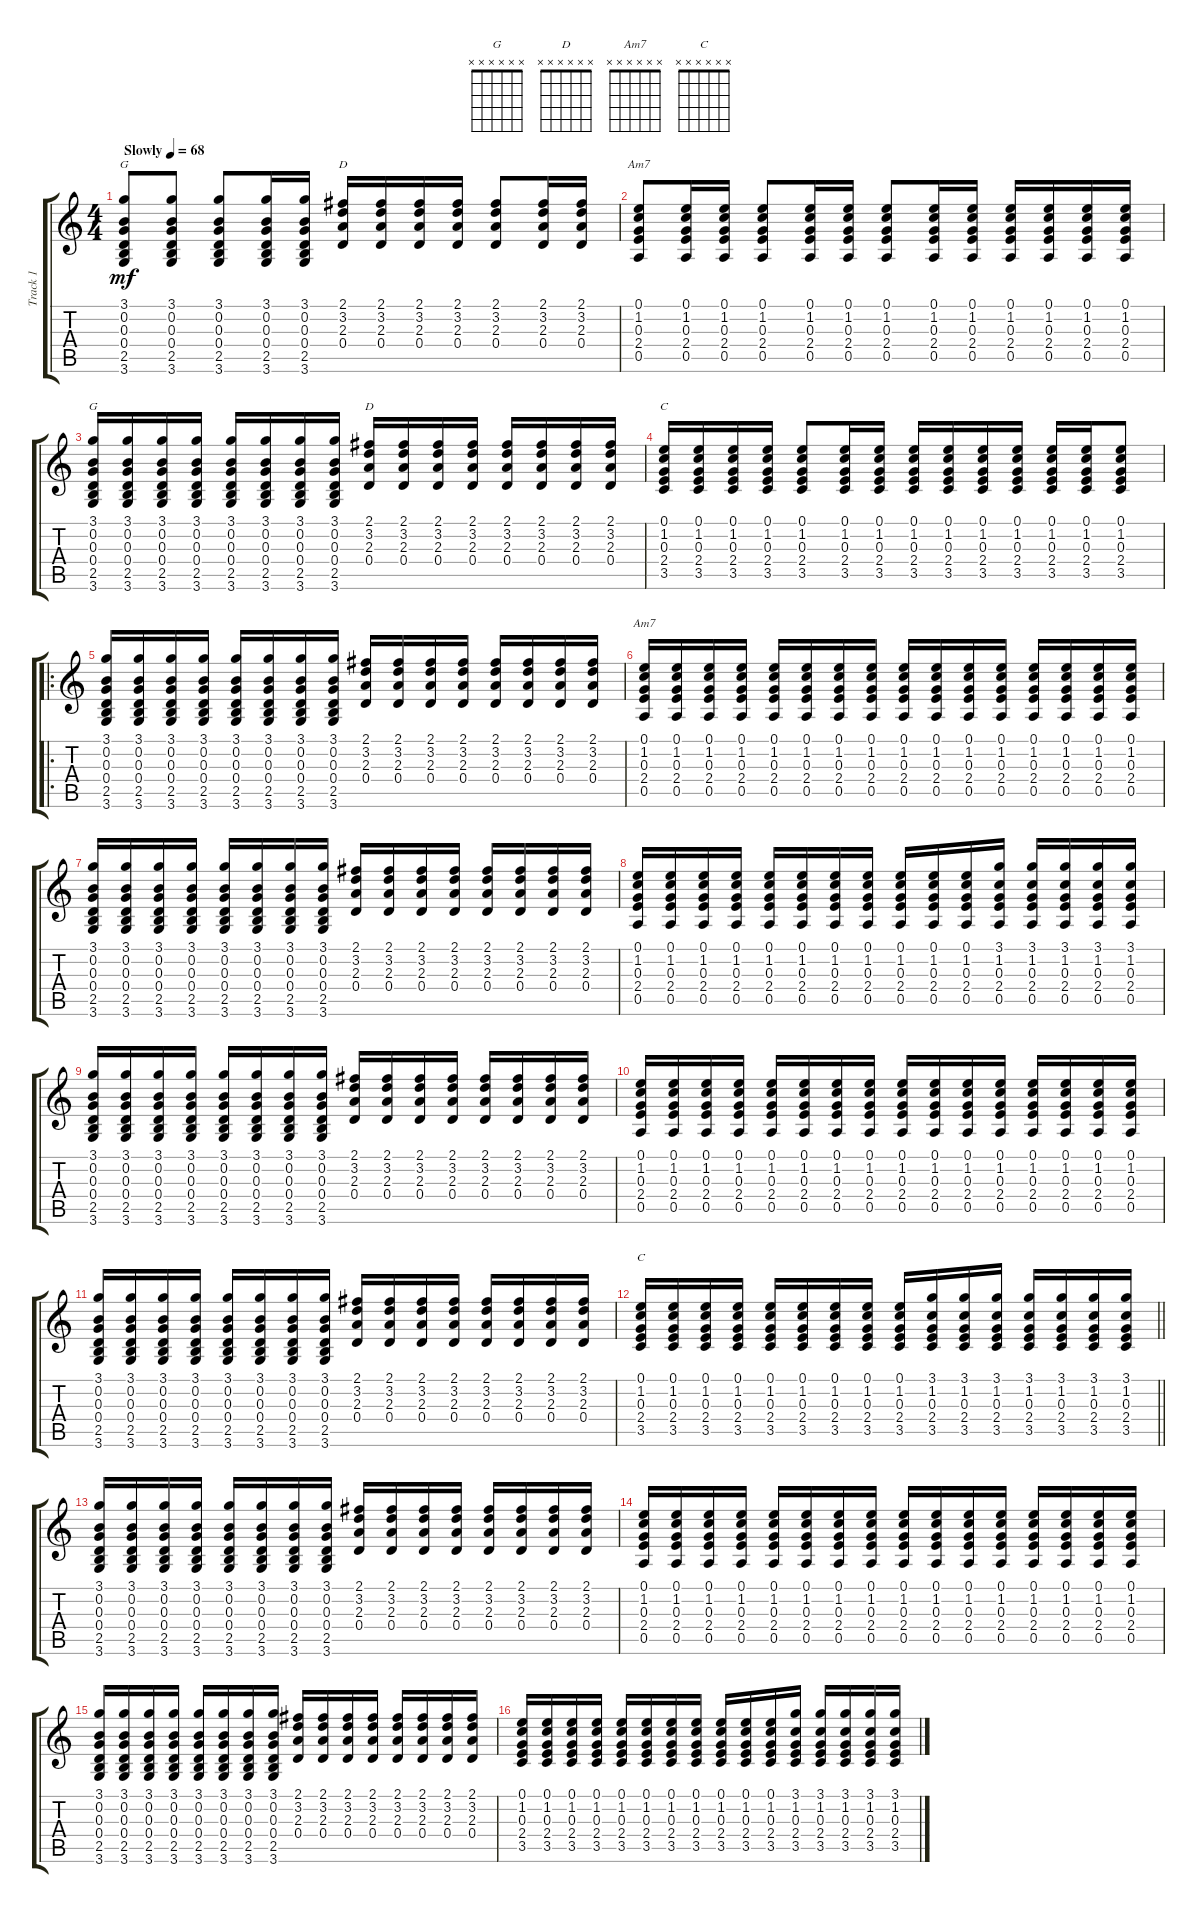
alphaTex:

\track ("Track 1" "Track 1") {instrument acousticguitarsteel}
\staff {score tabs}
\tuning (E4 B3 G3 D3 A2 E2) {hide}
\chord ("G" 3 3 0 0 2 3) {barre 3}
\chord ("D" 2 3 2 0 x x) {barre 2}
\chord ("Am7" 0 1 0 2 0 x)
\chord ("G" x x x x x x)
\chord ("D" x x x x x x)
\chord ("C" 0 1 0 2 3 x)
\chord ("Am7" x x x x x x)
\chord ("C" x x x x x x)
\ts (4 4)
\tempo (68 "Slowly")
\clef g2
\ks c
(3.1 0.2 0.3 0.4 2.5 3.6).8{ch "G" dy mf instrument acousticguitarsteel} (3.1 0.2 0.3 0.4 2.5 3.6).8 (3.1 0.2 0.3 0.4 2.5 3.6).8 (3.1 0.2 0.3 0.4 2.5 3.6).16 (3.1 0.2 0.3 0.4 2.5 3.6).16 (2.1 3.2 2.3 0.4).16{ch "D"} (2.1 3.2 2.3 0.4).16 (2.1 3.2 2.3 0.4).16 (2.1 3.2 2.3 0.4).16 (2.1 3.2 2.3 0.4).8 (2.1 3.2 2.3 0.4).16 (2.1 3.2 2.3 0.4).16 |
(0.1 1.2 0.3 2.4 0.5).8{ch "Am7"} (0.1 1.2 0.3 2.4 0.5).16 (0.1 1.2 0.3 2.4 0.5).16 (0.1 1.2 0.3 2.4 0.5).8 (0.1 1.2 0.3 2.4 0.5).16 (0.1 1.2 0.3 2.4 0.5).16 (0.1 1.2 0.3 2.4 0.5).8 (0.1 1.2 0.3 2.4 0.5).16 (0.1 1.2 0.3 2.4 0.5).16 (0.1 1.2 0.3 2.4 0.5).16 (0.1 1.2 0.3 2.4 0.5).16 (0.1 1.2 0.3 2.4 0.5).16 (0.1 1.2 0.3 2.4 0.5).16 |
(3.1 0.2 0.3 0.4 2.5 3.6).16{ch "G"} (3.1 0.2 0.3 0.4 2.5 3.6).16 (3.1 0.2 0.3 0.4 2.5 3.6).16 (3.1 0.2 0.3 0.4 2.5 3.6).16 (3.1 0.2 0.3 0.4 2.5 3.6).16 (3.1 0.2 0.3 0.4 2.5 3.6).16 (3.1 0.2 0.3 0.4 2.5 3.6).16 (3.1 0.2 0.3 0.4 2.5 3.6).16 (2.1 3.2 2.3 0.4).16{ch "D"} (2.1 3.2 2.3 0.4).16 (2.1 3.2 2.3 0.4).16 (2.1 3.2 2.3 0.4).16 (2.1 3.2 2.3 0.4).16 (2.1 3.2 2.3 0.4).16 (2.1 3.2 2.3 0.4).16 (2.1 3.2 2.3 0.4).16 |
(0.1 1.2 0.3 2.4 3.5).16{ch "C"} (0.1 1.2 0.3 2.4 3.5).16 (0.1 1.2 0.3 2.4 3.5).16 (0.1 1.2 0.3 2.4 3.5).16 (0.1 1.2 0.3 2.4 3.5).8 (0.1 1.2 0.3 2.4 3.5).16 (0.1 1.2 0.3 2.4 3.5).16 (0.1 1.2 0.3 2.4 3.5).16 (0.1 1.2 0.3 2.4 3.5).16 (0.1 1.2 0.3 2.4 3.5).16 (0.1 1.2 0.3 2.4 3.5).16 (0.1 1.2 0.3 2.4 3.5).16 (0.1 1.2 0.3 2.4 3.5).16 (0.1 1.2 0.3 2.4 3.5).8 |
\ro
(3.1 0.2 0.3 0.4 2.5 3.6).16 (3.1 0.2 0.3 0.4 2.5 3.6).16 (3.1 0.2 0.3 0.4 2.5 3.6).16 (3.1 0.2 0.3 0.4 2.5 3.6).16 (3.1 0.2 0.3 0.4 2.5 3.6).16 (3.1 0.2 0.3 0.4 2.5 3.6).16 (3.1 0.2 0.3 0.4 2.5 3.6).16 (3.1 0.2 0.3 0.4 2.5 3.6).16 (2.1 3.2 2.3 0.4).16 (2.1 3.2 2.3 0.4).16 (2.1 3.2 2.3 0.4).16 (2.1 3.2 2.3 0.4).16 (2.1 3.2 2.3 0.4).16 (2.1 3.2 2.3 0.4).16 (2.1 3.2 2.3 0.4).16 (2.1 3.2 2.3 0.4).16 |
(0.1 1.2 0.3 2.4 0.5).16{ch "Am7"} (0.1 1.2 0.3 2.4 0.5).16 (0.1 1.2 0.3 2.4 0.5).16 (0.1 1.2 0.3 2.4 0.5).16 (0.1 1.2 0.3 2.4 0.5).16 (0.1 1.2 0.3 2.4 0.5).16 (0.1 1.2 0.3 2.4 0.5).16 (0.1 1.2 0.3 2.4 0.5).16 (0.1 1.2 0.3 2.4 0.5).16 (0.1 1.2 0.3 2.4 0.5).16 (0.1 1.2 0.3 2.4 0.5).16 (0.1 1.2 0.3 2.4 0.5).16 (0.1 1.2 0.3 2.4 0.5).16 (0.1 1.2 0.3 2.4 0.5).16 (0.1 1.2 0.3 2.4 0.5).16 (0.1 1.2 0.3 2.4 0.5).16 |
(3.1 0.2 0.3 0.4 2.5 3.6).16 (3.1 0.2 0.3 0.4 2.5 3.6).16 (3.1 0.2 0.3 0.4 2.5 3.6).16 (3.1 0.2 0.3 0.4 2.5 3.6).16 (3.1 0.2 0.3 0.4 2.5 3.6).16 (3.1 0.2 0.3 0.4 2.5 3.6).16 (3.1 0.2 0.3 0.4 2.5 3.6).16 (3.1 0.2 0.3 0.4 2.5 3.6).16 (2.1 3.2 2.3 0.4).16 (2.1 3.2 2.3 0.4).16 (2.1 3.2 2.3 0.4).16 (2.1 3.2 2.3 0.4).16 (2.1 3.2 2.3 0.4).16 (2.1 3.2 2.3 0.4).16 (2.1 3.2 2.3 0.4).16 (2.1 3.2 2.3 0.4).16 |
(0.1 1.2 0.3 2.4 0.5).16 (0.1 1.2 0.3 2.4 0.5).16 (0.1 1.2 0.3 2.4 0.5).16 (0.1 1.2 0.3 2.4 0.5).16 (0.1 1.2 0.3 2.4 0.5).16 (0.1 1.2 0.3 2.4 0.5).16 (0.1 1.2 0.3 2.4 0.5).16 (0.1 1.2 0.3 2.4 0.5).16 (0.1 1.2 0.3 2.4 0.5).16 (0.1 1.2 0.3 2.4 0.5).16 (0.1 1.2 0.3 2.4 0.5).16 (3.1 1.2 0.3 2.4 0.5).16 (3.1 1.2 0.3 2.4 0.5).16 (3.1 1.2 0.3 2.4 0.5).16 (3.1 1.2 0.3 2.4 0.5).16 (3.1 1.2 0.3 2.4 0.5).16 |
(3.1 0.2 0.3 0.4 2.5 3.6).16 (3.1 0.2 0.3 0.4 2.5 3.6).16 (3.1 0.2 0.3 0.4 2.5 3.6).16 (3.1 0.2 0.3 0.4 2.5 3.6).16 (3.1 0.2 0.3 0.4 2.5 3.6).16 (3.1 0.2 0.3 0.4 2.5 3.6).16 (3.1 0.2 0.3 0.4 2.5 3.6).16 (3.1 0.2 0.3 0.4 2.5 3.6).16 (2.1 3.2 2.3 0.4).16 (2.1 3.2 2.3 0.4).16 (2.1 3.2 2.3 0.4).16 (2.1 3.2 2.3 0.4).16 (2.1 3.2 2.3 0.4).16 (2.1 3.2 2.3 0.4).16 (2.1 3.2 2.3 0.4).16 (2.1 3.2 2.3 0.4).16 |
(0.1 1.2 0.3 2.4 0.5).16 (0.1 1.2 0.3 2.4 0.5).16 (0.1 1.2 0.3 2.4 0.5).16 (0.1 1.2 0.3 2.4 0.5).16 (0.1 1.2 0.3 2.4 0.5).16 (0.1 1.2 0.3 2.4 0.5).16 (0.1 1.2 0.3 2.4 0.5).16 (0.1 1.2 0.3 2.4 0.5).16 (0.1 1.2 0.3 2.4 0.5).16 (0.1 1.2 0.3 2.4 0.5).16 (0.1 1.2 0.3 2.4 0.5).16 (0.1 1.2 0.3 2.4 0.5).16 (0.1 1.2 0.3 2.4 0.5).16 (0.1 1.2 0.3 2.4 0.5).16 (0.1 1.2 0.3 2.4 0.5).16 (0.1 1.2 0.3 2.4 0.5).16 |
(3.1 0.2 0.3 0.4 2.5 3.6).16 (3.1 0.2 0.3 0.4 2.5 3.6).16 (3.1 0.2 0.3 0.4 2.5 3.6).16 (3.1 0.2 0.3 0.4 2.5 3.6).16 (3.1 0.2 0.3 0.4 2.5 3.6).16 (3.1 0.2 0.3 0.4 2.5 3.6).16 (3.1 0.2 0.3 0.4 2.5 3.6).16 (3.1 0.2 0.3 0.4 2.5 3.6).16 (2.1 3.2 2.3 0.4).16 (2.1 3.2 2.3 0.4).16 (2.1 3.2 2.3 0.4).16 (2.1 3.2 2.3 0.4).16 (2.1 3.2 2.3 0.4).16 (2.1 3.2 2.3 0.4).16 (2.1 3.2 2.3 0.4).16 (2.1 3.2 2.3 0.4).16 |
\barLineRight lightlight
(0.1 1.2 0.3 2.4 3.5).16{ch "C"} (0.1 1.2 0.3 2.4 3.5).16 (0.1 1.2 0.3 2.4 3.5).16 (0.1 1.2 0.3 2.4 3.5).16 (0.1 1.2 0.3 2.4 3.5).16 (0.1 1.2 0.3 2.4 3.5).16 (0.1 1.2 0.3 2.4 3.5).16 (0.1 1.2 0.3 2.4 3.5).16 (0.1 1.2 0.3 2.4 3.5).16 (3.1 1.2 0.3 2.4 3.5).16 (3.1 1.2 0.3 2.4 3.5).16 (3.1 1.2 0.3 2.4 3.5).16 (3.1 1.2 0.3 2.4 3.5).16 (3.1 1.2 0.3 2.4 3.5).16 (3.1 1.2 0.3 2.4 3.5).16 (3.1 1.2 0.3 2.4 3.5).16 |
(3.1 0.2 0.3 0.4 2.5 3.6).16 (3.1 0.2 0.3 0.4 2.5 3.6).16 (3.1 0.2 0.3 0.4 2.5 3.6).16 (3.1 0.2 0.3 0.4 2.5 3.6).16 (3.1 0.2 0.3 0.4 2.5 3.6).16 (3.1 0.2 0.3 0.4 2.5 3.6).16 (3.1 0.2 0.3 0.4 2.5 3.6).16 (3.1 0.2 0.3 0.4 2.5 3.6).16 (2.1 3.2 2.3 0.4).16 (2.1 3.2 2.3 0.4).16 (2.1 3.2 2.3 0.4).16 (2.1 3.2 2.3 0.4).16 (2.1 3.2 2.3 0.4).16 (2.1 3.2 2.3 0.4).16 (2.1 3.2 2.3 0.4).16 (2.1 3.2 2.3 0.4).16 |
(0.1 1.2 0.3 2.4 0.5).16 (0.1 1.2 0.3 2.4 0.5).16 (0.1 1.2 0.3 2.4 0.5).16 (0.1 1.2 0.3 2.4 0.5).16 (0.1 1.2 0.3 2.4 0.5).16 (0.1 1.2 0.3 2.4 0.5).16 (0.1 1.2 0.3 2.4 0.5).16 (0.1 1.2 0.3 2.4 0.5).16 (0.1 1.2 0.3 2.4 0.5).16 (0.1 1.2 0.3 2.4 0.5).16 (0.1 1.2 0.3 2.4 0.5).16 (0.1 1.2 0.3 2.4 0.5).16 (0.1 1.2 0.3 2.4 0.5).16 (0.1 1.2 0.3 2.4 0.5).16 (0.1 1.2 0.3 2.4 0.5).16 (0.1 1.2 0.3 2.4 0.5).16 |
(3.1 0.2 0.3 0.4 2.5 3.6).16 (3.1 0.2 0.3 0.4 2.5 3.6).16 (3.1 0.2 0.3 0.4 2.5 3.6).16 (3.1 0.2 0.3 0.4 2.5 3.6).16 (3.1 0.2 0.3 0.4 2.5 3.6).16 (3.1 0.2 0.3 0.4 2.5 3.6).16 (3.1 0.2 0.3 0.4 2.5 3.6).16 (3.1 0.2 0.3 0.4 2.5 3.6).16 (2.1 3.2 2.3 0.4).16 (2.1 3.2 2.3 0.4).16 (2.1 3.2 2.3 0.4).16 (2.1 3.2 2.3 0.4).16 (2.1 3.2 2.3 0.4).16 (2.1 3.2 2.3 0.4).16 (2.1 3.2 2.3 0.4).16 (2.1 3.2 2.3 0.4).16 |
(0.1 1.2 0.3 2.4 3.5).16 (0.1 1.2 0.3 2.4 3.5).16 (0.1 1.2 0.3 2.4 3.5).16 (0.1 1.2 0.3 2.4 3.5).16 (0.1 1.2 0.3 2.4 3.5).16 (0.1 1.2 0.3 2.4 3.5).16 (0.1 1.2 0.3 2.4 3.5).16 (0.1 1.2 0.3 2.4 3.5).16 (0.1 1.2 0.3 2.4 3.5).16 (0.1 1.2 0.3 2.4 3.5).16 (0.1 1.2 0.3 2.4 3.5).16 (3.1 1.2 0.3 2.4 3.5).16 (3.1 1.2 0.3 2.4 3.5).16 (3.1 1.2 0.3 2.4 3.5).16 (3.1 1.2 0.3 2.4 3.5).16 (3.1 1.2 0.3 2.4 3.5).16
